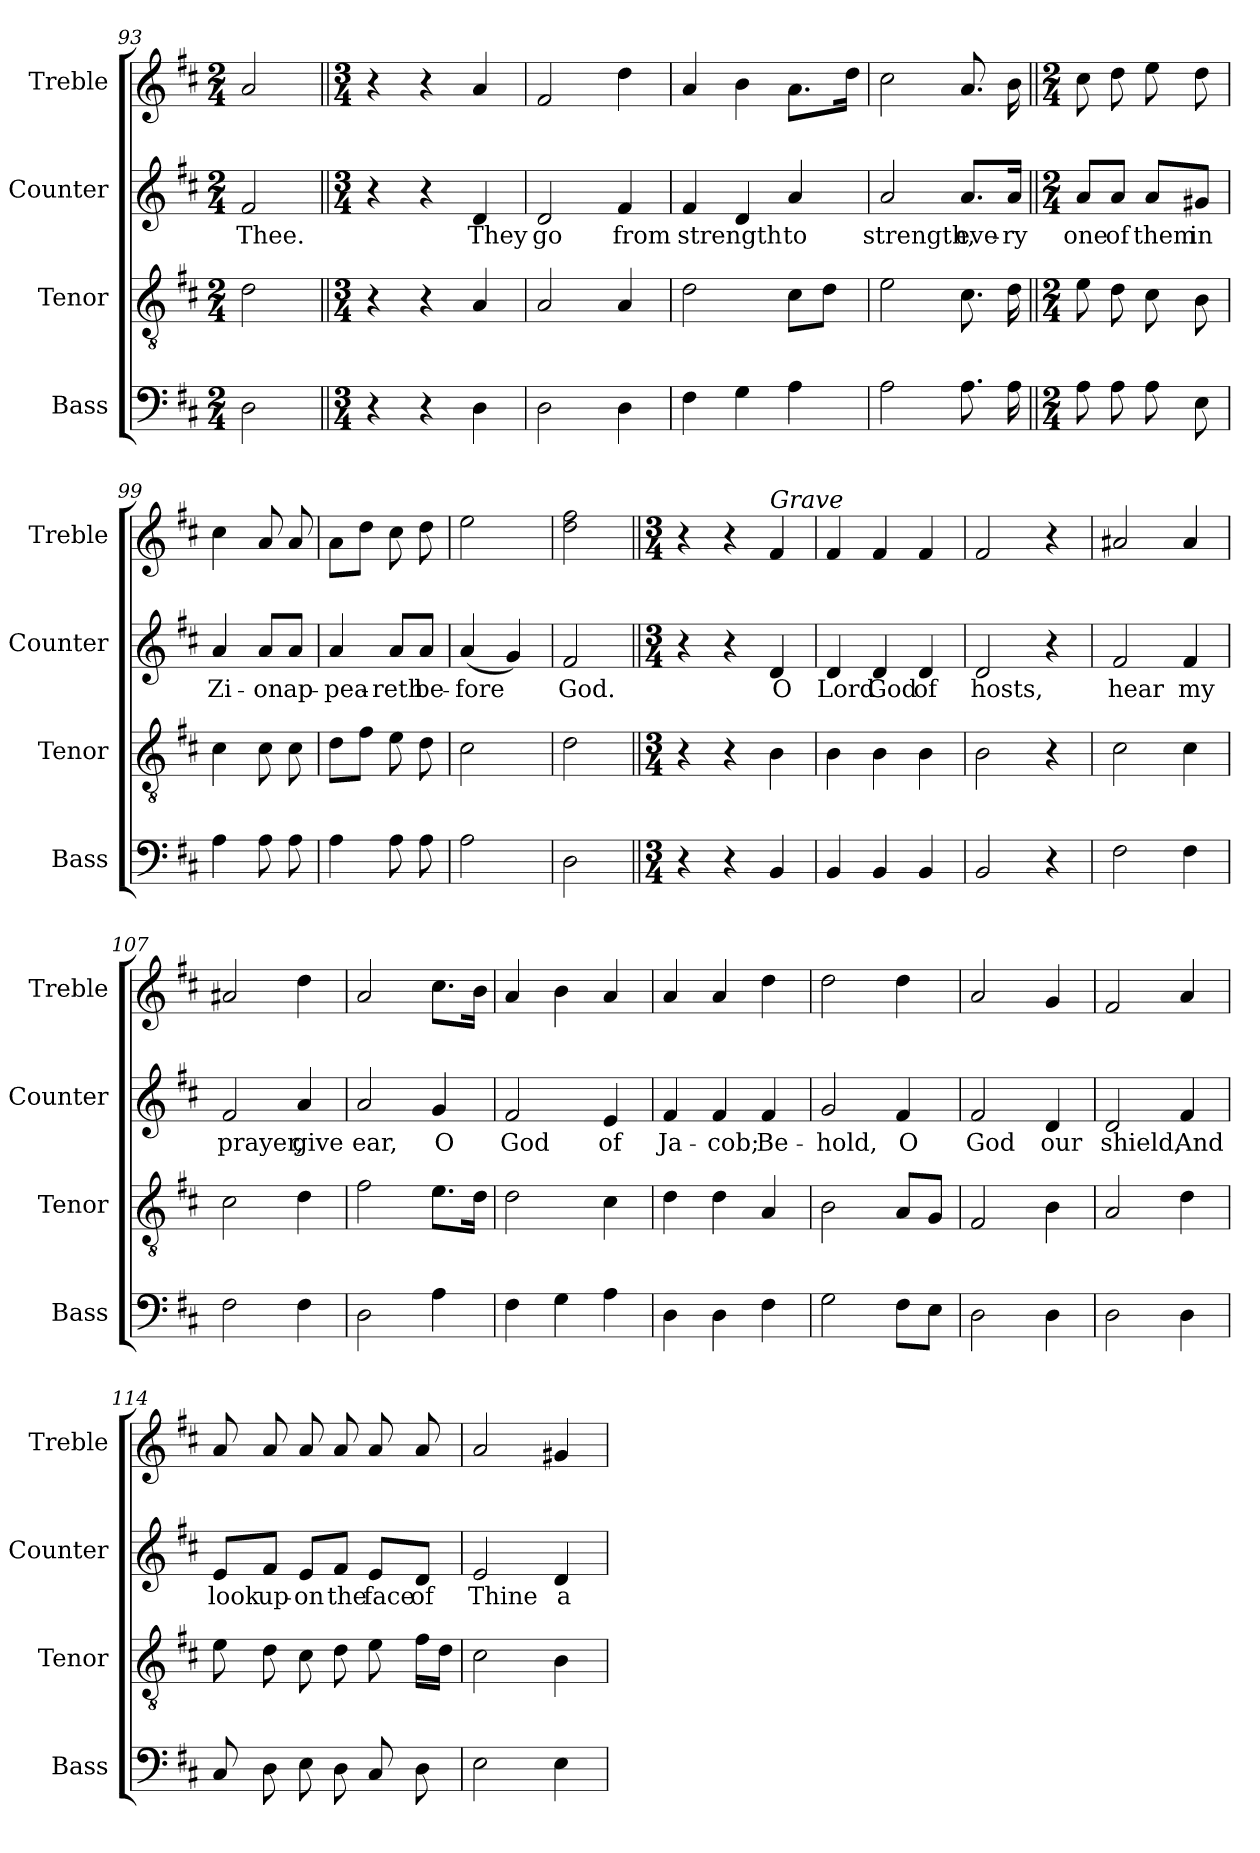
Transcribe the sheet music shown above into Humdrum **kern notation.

**kern	**kern	**kern	**text	**kern
*part4	*part3	*part2	*part2	*part1
*staff4	*staff3	*staff2	*staff2	*staff1
*I"Bass	*I"Tenor	*I"Counter	*	*I"Treble
*I'Bass	*I'Tenor	*I'Counter	*	*I'Treble
*clefF4	*clefGv2	*clefG2	*	*clefG2
*k[f#c#]	*k[f#c#]	*k[f#c#]	*	*k[f#c#]
*M2/4	*M2/4	*M2/4	*	*M2/4
=93	=93	=93	=93	=93
2D\	2d\	2f#/	Thee.	2a/
=94||	=94||	=94||	=94||	=94||
*M3/4	*M3/4	*M3/4	*	*M3/4
4r	4r	4r	.	4r
4r	4r	4r	.	4r
4D\	4A/	4d/	They	4a/
=95	=95	=95	=95	=95
2D\	2A/	2d/	go	2f#/
4D\	4A/	4f#/	from	4dd\
=96	=96	=96	=96	=96
4F#\	2d\	4f#/	strength	4a/
4G\	.	4d/	.	4b\
4A\	8c#\L	4a/	to	8.a\L
.	8d\J	.	.	.
.	.	.	.	16dd\Jk
!!LO:LB:g=z
=97	=97	=97	=97	=97
2A\	2e\	2a/	strength,	2cc#\
8.A\	8.c#\	8.a/L	eve-	8.a/
16A\	16d\	16a/Jk	-ry	16b\
=98||	=98||	=98||	=98||	=98||
*M2/4	*M2/4	*M2/4	*	*M2/4
8A\	8e\	8a/L	one	8cc#\
8A\	8d\	8a/J	of	8dd\
8A\	8c#\	8a/L	them	8ee\
8E\	8B\	8g#X/J	in	8dd\
=99	=99	=99	=99	=99
4A\	4c#\	4a/	Zi-	4cc#\
8A\	8c#\	8a/L	-on	8a/
8A\	8c#\	8a/J	ap-	8a/
=100	=100	=100	=100	=100
4A\	8d\L	4a/	-pea-	8a\L
.	8f#\J	.	.	8dd\J
8A\	8e\	8a/L	-reth	8cc#\
8A\	8d\	8a/J	be-	8dd\
=101	=101	=101	=101	=101
2A\	2c#\	(4a/	-fore	2ee\
.	.	4g/)	.	.
=102	=102	=102	=102	=102
2D\	2d\	2f#/	God.	2dd\ 2ff#\
=103||	=103||	=103||	=103||	=103||
*M3/4	*M3/4	*M3/4	*	*M3/4
4r	4r	4r	.	4r
4r	4r	4r	.	4r
!	!	!	!	!LO:TX:a:i:t=Grave
4BB/	4B\	4d/	O	4f#/
!!LO:PB:g=z
=104	=104	=104	=104	=104
4BB/	4B\	4d/	Lord	4f#/
4BB/	4B\	4d/	God	4f#/
4BB/	4B\	4d/	of	4f#/
=105	=105	=105	=105	=105
2BB/	2B\	2d/	hosts,	2f#/
4r	4r	4r	.	4r
=106	=106	=106	=106	=106
2F#\	2c#\	2f#/	hear	2a#X/
4F#\	4c#\	4f#/	my	4a#/
=107	=107	=107	=107	=107
2F#\	2c#\	2f#/	prayer,	2a#X/
4F#\	4d\	4a/	give	4dd\
=108	=108	=108	=108	=108
2D\	2f#\	2a/	ear,	2a/
4A\	8.e\L	4g/	O	8.cc#\L
.	16d\Jk	.	.	16b\Jk
=109	=109	=109	=109	=109
4F#\	2d\	2f#/	God	4a/
4G\	.	.	.	4b\
4A\	4c#\	4e/	of	4a/
=110	=110	=110	=110	=110
4D\	4d\	4f#/	Ja-	4a/
4D\	4d\	4f#/	-cob;	4a/
4F#\	4A/	4f#/	Be-	4dd\
=111	=111	=111	=111	=111
2G\	2B\	2g/	-hold,	2dd\
8F#\L	8A/L	4f#/	O	4dd\
8E\J	8G/J	.	.	.
!!LO:LB:g=z
=112	=112	=112	=112	=112
2D\	2F#/	2f#/	God	2a/
4D\	4B\	4d/	our	4g/
=113	=113	=113	=113	=113
2D\	2A/	2d/	shield,	2f#/
4D\	4d\	4f#/	And	4a/
=114	=114	=114	=114	=114
8C#/	8e\	8e/L	look	8a/
8D\	8d\	8f#/J	up-	8a/
8E\	8c#\	8e/L	-on	8a/
8D\	8d\	8f#/J	the	8a/
8C#/	8e\	8e/L	face	8a/
8D\	16f#\LL	8d/J	of	8a/
.	16d\JJ	.	.	.
=115	=115	=115	=115	=115
2E\	2c#\	2e/	Thine	2a/
4E\	4B\	4d/	a-	4g#X/
=	=	=	=	=
*-	*-	*-	*-	*-
